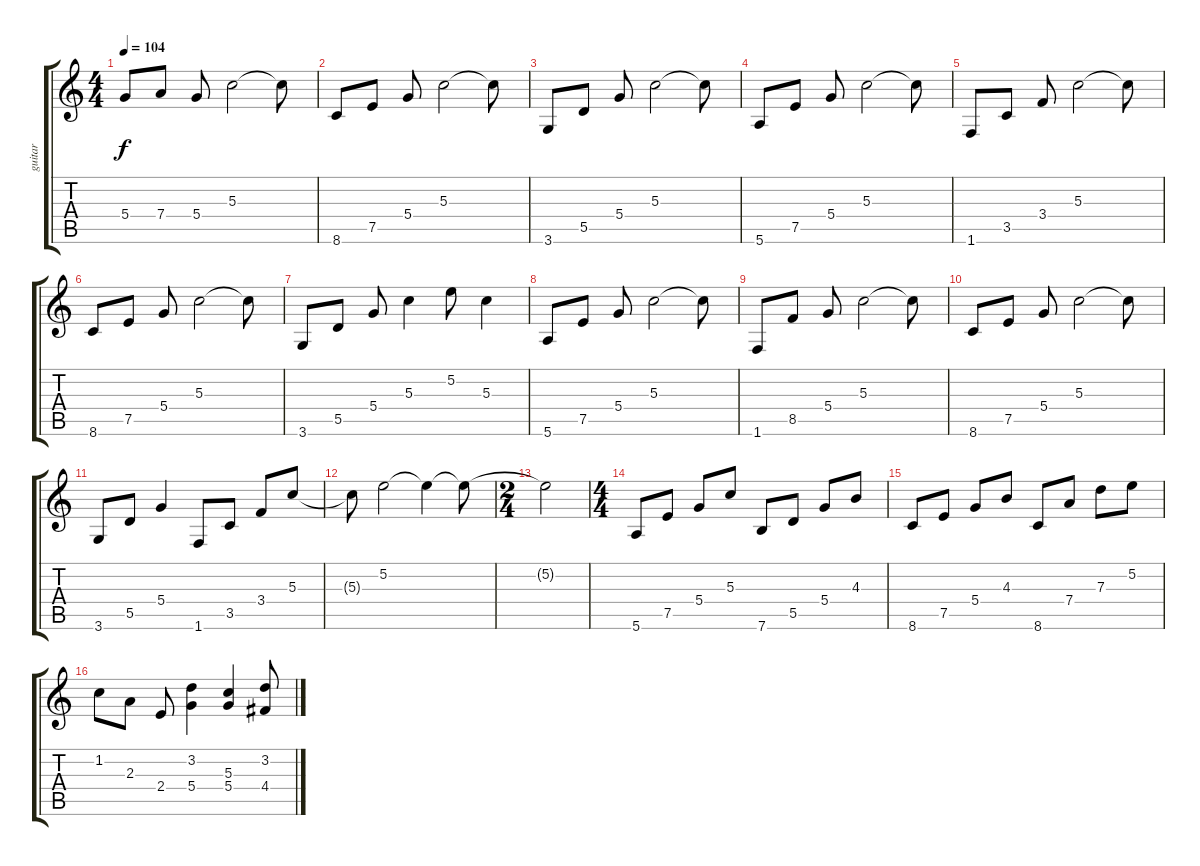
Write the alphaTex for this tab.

\track ("guitar" "guitar") {instrument acousticguitarnylon}
\staff {score tabs}
\tuning (E4 B3 G3 D3 A2 E2) {hide}
\ts (4 4)
\tempo 104
\clef g2
\ks c
5.4.8{dy f} 7.4.8 5.4.8 5.3.2 5.3{t}.8 |
8.6.8 7.5.8 5.4.8 5.3.2 5.3{t}.8 |
3.6.8 5.5.8 5.4.8 5.3.2 5.3{t}.8 |
5.6.8 7.5.8 5.4.8 5.3.2 5.3{t}.8 |
1.6.8 3.5.8 3.4.8 5.3.2 5.3{t}.8 |
8.6.8 7.5.8 5.4.8 5.3.2 5.3{t}.8 |
3.6.8 5.5.8 5.4.8 5.3.4 5.2.8 5.3.4 |
5.6.8 7.5.8 5.4.8 5.3.2 5.3{t}.8 |
1.6.8 8.5.8 5.4.8 5.3.2 5.3{t}.8 |
8.6.8 7.5.8 5.4.8 5.3.2 5.3{t}.8 |
3.6.8 5.5.8 5.4.4 1.6.8 3.5.8 3.4.8 5.3.8 |
5.3{t}.8 5.2.2 5.2{t}.4 5.2{t}.8 |
\ts (2 4)
5.2{t}.2 |
\ts (4 4)
5.6.8 7.5.8 5.4.8 5.3.8 7.6.8 5.5.8 5.4.8 4.3.8 |
8.6.8 7.5.8 5.4.8 4.3.8 8.6.8 7.4.8 7.3.8 5.2.8 |
1.2.8 2.3.8 2.4.8 (3.2 5.4).4 (5.3 5.4).4 (3.2 4.4).8
